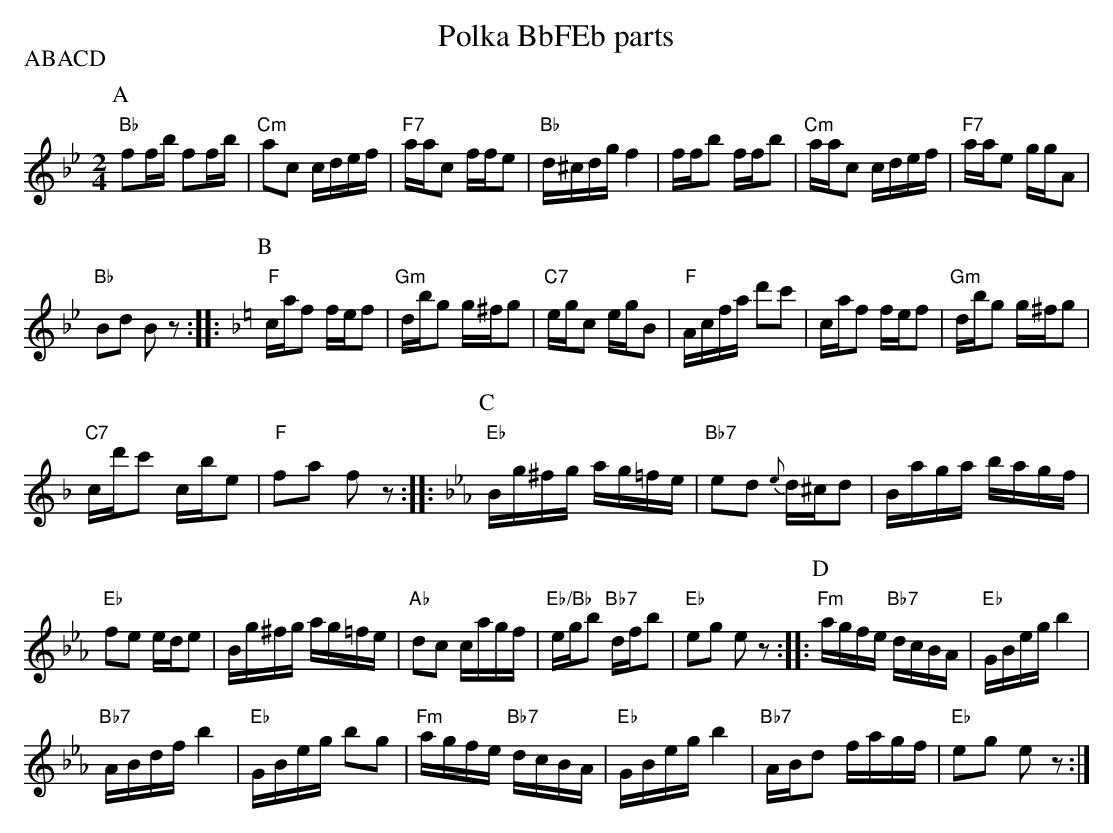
X:1
T:Polka BbFEb parts
M:2/4
L:1/16
P:ABACD % or: ABABCD ?
K:Bb %%MIDI gchordon
[P:A]"Bb"f2fb f2fb | "Cm"a2c2 cdef | "F7"aac2 ffe2 | "Bb"d^cdg f4 | ffb2 ffb2 | "Cm"aac2 cdef | "F7"aae2 ggA2 |
"Bb"B2d2 B2 z2 :: [K:F][P:B] "F"caf2 fef2 | "Gm"dbg2 g^fg2 | "C7"egc2 egB2 | "F"Acfa d'2c'2 | caf2 fef2 | "Gm"dbg2 g^fg2 |
"C7"cd'c'2 cbe2 | "F"f2a2 f2z2 :: [K:Eb][P:C] "Eb"Bg^fg ag=fe | "Bb7"e2d2 {e}d^cd2 | Baga bagf |
"Eb"f2e2 ede2 | Bg^fg ag=fe | "Ab"d2c2 cagf | "Eb/Bb"egb2 "Bb7"dfb2 | "Eb"e2g2 e2 z2 ::[P:D] "Fm"agfe "Bb7"dcBA | "Eb"GBeg b4 |
"Bb7"ABdf b4 | "Eb"GBeg b2g2 | "Fm"agfe "Bb7"dcBA | "Eb"GBeg b4 | "Bb7"ABd2 fagf | "Eb"e2g2 e2 z2 :|
